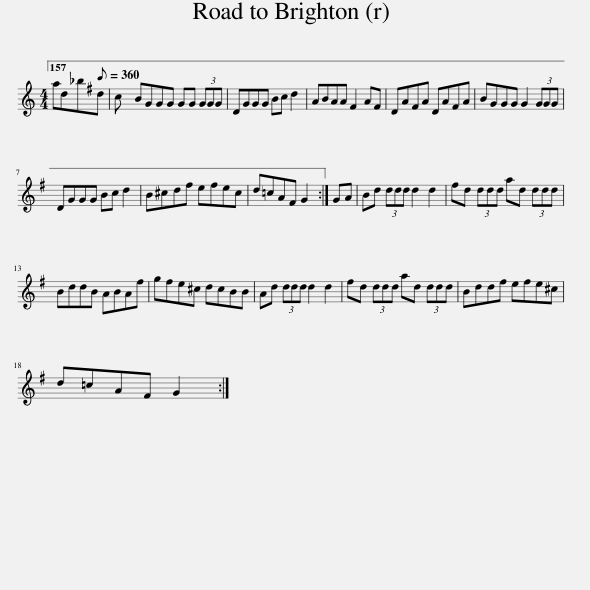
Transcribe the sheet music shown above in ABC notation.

X:1
L:1/8
M:4/4
I:linebreak $
K:C
V:1 treble
V:1
 ad_b[Q:1/8=360]d c | BGGG GG (3GGG | DGGG Bc d2 | ABAA ^F2 AF | DA^FA DAFA | %5
 BGGG G2 (3GGG |$ DGGG Bc d2 | B^cd^f efec | d=cA^F G2 :| GA | %10
 Bd (3ddd d2 d2 | ^fd (3ddd ad (3ddd |$ BddB ABA^f | g^fe^c dcBB | Ad (3ddd d2 d2 | %15
 ^fd (3ddd ad (3ddd | Bdd^f efe^c |$ d=cA^F G2 :| %18
